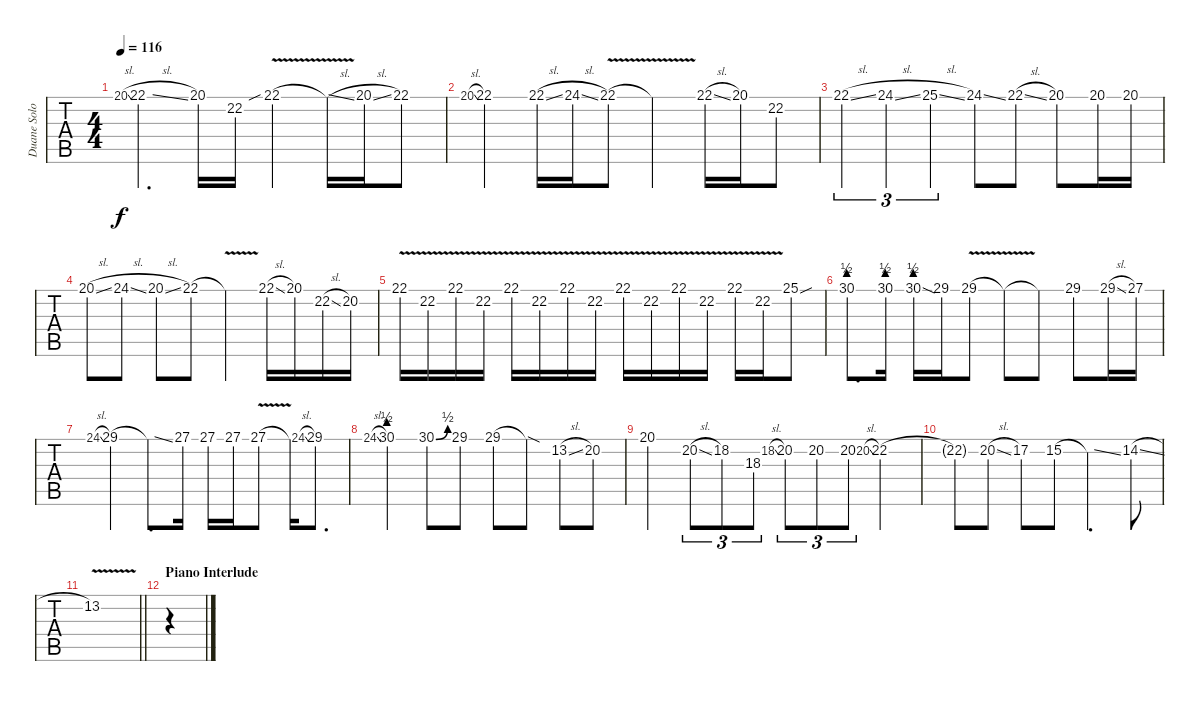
\track ("Duane Solo (Tr. 4A)" "Duane Solo") {instrument overdrivenguitar}
\staff {tabs}
\tuning (E4 B3 G3 D3 A2 E2) {hide}
\ts (4 4)
\tempo 116
\clef g2
\ks c
20.1{sl}.8{gr onbeat dy f} 22.1{sl}.4{d} 20.1.16 22.2.16 22.1{v sib}.4 22.1{sl t}.16 20.1{sl}.16 22.1.8 |
20.1{sl}.8{gr onbeat} 22.1.4 22.1{sl}.16 24.1{sl}.16 22.1{v}.8 22.1{t}.4 22.1{sl}.16 20.1.16 22.2.8 |
22.1{sl}.4{tu (3 2)} 24.1{sl}.4{tu (3 2)} 25.1{sl}.4{tu (3 2)} 24.1{ss}.8 22.1{sl}.8 20.1.8 20.1.16 20.1.16 |
20.1{sl}.8 24.1{sl}.8 20.1{sl}.8 22.1.8 22.1{v t}.4 22.1{sl}.16 20.1.16 22.2{sl}.16 20.2.16 |
22.1{v}.16 22.2{v}.16 22.1{v}.16 22.2{v}.16 22.1{v}.16 22.2{v}.16 22.1{v}.16 22.2{v}.16 22.1{v}.16 22.2{v}.16 22.1{v}.16 22.2{v}.16 22.1{v}.16 22.2{v}.16 25.1{sou}.8 |
30.1{be (prebend 0 2 60 2)}.8{d} 30.1{be (prebend 0 2 60 2)}.16 30.1{be (prebend 0 2 60 2) sod}.16 29.1.16 29.1{v}.8 29.1{t}.8 29.1{t}.8 29.1.8 29.1{sl}.16 27.1.16 |
24.1{sl}.8{gr onbeat} 29.1.4 29.1{ss t}.8{d} 27.1.16 27.1.16 27.1.16 27.1{v}.8 27.1{t}.16 24.1{sl}.8{gr onbeat} 29.1.8{d} |
24.1{sl}.8{gr onbeat} 30.1{be (prebend 0 2 60 2)}.4 30.1{be (bend 0 0 60 2)}.8 29.1.8 29.1.8 29.1{sod t}.8 13.2{sl}.8 20.2.8 |
20.1.4 20.2{sl}.8{tu (3 2)} 18.2.8{tu (3 2)} 18.3.8{tu (3 2)} 18.2{sl}.8{gr onbeat} 20.2.8{tu (3 2)} 20.2.8{tu (3 2)} 20.2.8{tu (3 2)} 20.2{sl}.8{gr onbeat} 22.2.4 |
22.2{t}.8 20.2{sl}.8 17.2.8 15.2.8 15.2{ss t}.4{d} 14.2{sl}.8 |
\barLineRight lightlight
13.2{v}.1{volume 0} |
\section ("" "Piano Interlude")
